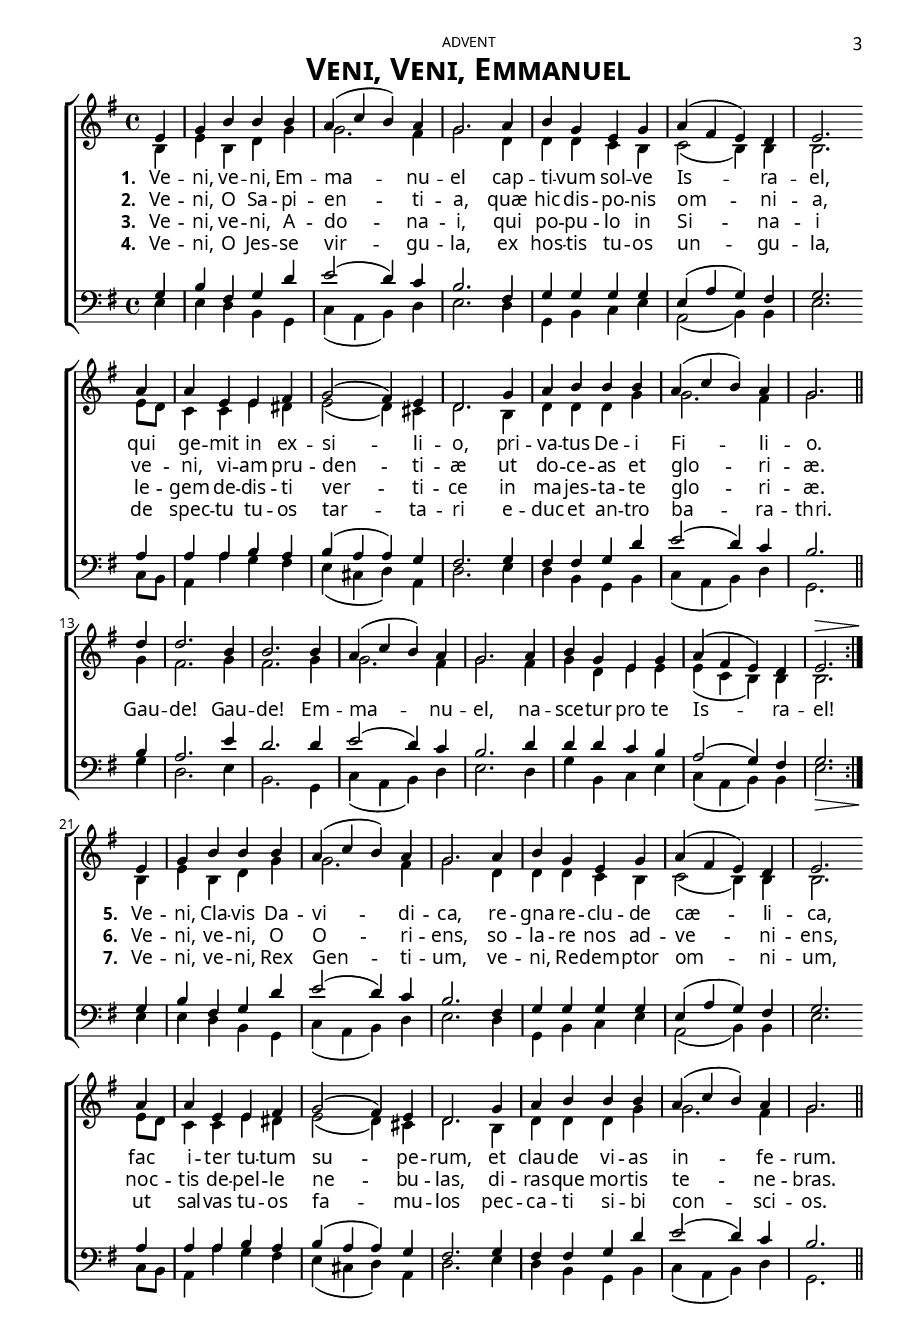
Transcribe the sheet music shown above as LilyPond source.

\version "2.14.2"
\include "util.ly"
\header {
  title = \markup{\override #'(font-name . "Garamond Premier Pro Semibold"){ \abs-fontsize #15 \smallCapsOldStyle"Veni, Veni, Emmanuel"}}
  %composer = \markup\oldStyleNum"Gregorian"
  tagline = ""
}
\paper {
  paper-height = 9\in
  paper-width = 6\in
  indent = 0\in
  %system-system-spacing = #'((basic-distance . 10) (padding . 0))
  system-system-spacing =
    #'((basic-distance . 0)
       (minimum-distance . 0)
       (padding . -10)
       (stretchability . 100))
  ragged-last-bottom = ##f
  ragged-bottom = ##f
  two-sided = ##t
  inner-margin = 0.5\in
  outer-margin = 0.25\in
  top-margin = 0.25\in
  bottom-margin = 0.25\in
  first-page-number = #003
  print-first-page-number = ##t
  headerLine = \markup{\override #'(font-name . "Garamond Premier Pro") \smallCaps advent}
  oddHeaderMarkup = \markup\fill-line{
     \override #'(font-name . "Garamond Premier Pro")\abs-fontsize #8.5
     \combine 
        \fill-line{"" \on-the-fly #print-page-number-check-first
        \oldStylePageNum""
        }
        \fill-line{\headerLine}
  }
  evenHeaderMarkup = \markup {
     \override #'(font-name . "Garamond Premier Pro")\abs-fontsize #8.5
     \combine
        \on-the-fly #print-page-number-check-first
        \oldStylePageNum""
        \fill-line{\headerLine}
  }
}
#(set-global-staff-size 15) \paper{ #(define fonts (make-pango-font-tree "GoudyOlSt BT" "Garamond Premier Pro" "Garamond Premier Pro" (/ 15 20))) }
global = {
  \key g \major
  \time 4/4
  \autoBeamOff
  \override DynamicLineSpanner #'staff-padding = #0.0
  \override DynamicLineSpanner #'Y-extent = #'(-0 . 0)
}

sopMusic = \relative c' {
  \repeat volta 2{
    \partial 4 e4 |
    g b b b |
    a( c b) a |
    g2. a4 |
    b g e g |
    
    a( fis e) d |
    e2. \bar""\break a4 |
    a e e fis |
    g2( fis4) e |
    
    d2. g4 |
    a b b b |
    a( c b) a |
    \partial 2. g2. \bar "||" \break
    
    \partial 4 d'4 |
    d2. b4 |
    b2. b4 |
    a( c b) a |
    g2. a4 |
    b g e g |
    a( fis e) d |
    \partial 2. <<e2. {s2^\> s8. s16\!}>>  \break
  }
  
  
  \partial 4 e4 |
  g b b b |
  a( c b) a |
  g2. a4 |
  b g e g |
  
  a( fis e) d |
  e2. \bar""\break a4 |
  a e e fis |
  g2( fis4) e |
  
  d2. g4 |
  a b b b |
  a( c b) a |
  \partial 2. g2. \bar "||" \break
}
sopWords = \lyricmode {
  
}

altoMusic = \relative c' {
  b4 |
  e b d g |
  g2. fis4 |
  g2. d4 |
  d d c b |
  
  c2(  b4) b |
  b2. e8[ d] |
  c4 c e dis |
  e2( d4) cis |
  
  d2. b4 |
  d d d g |
  g2. fis4 |
  g2. |
  
  g4 |
  fis2. g4 |
  fis2. g4 |
  g2. fis4 |
  g2. fis4 |
  g d e e |
  e( c b) b |
  b2.
  
  
  
  
  b4 |
  e b d g |
  g2. fis4 |
  g2. d4 |
  d d c b |
  
  c2(  b4) b |
  b2. e8[ d] |
  c4 c e dis |
  e2( d4) cis |
  
  d2. b4 |
  d d d g |
  g2. fis4 |
  g2. |
}
altoWords = \lyricmode {
  \dropLyricsVII
  \set stanza = #"1. "
  Ve -- ni, ve -- ni, Em -- ma -- nu -- el
  cap -- ti -- vum sol -- ve Is -- ra -- el,
  qui ge -- mit in ex -- si -- li -- o,
  pri -- va -- tus De -- i Fi -- li -- o.
  
  Gau -- de! Gau -- de! Em -- ma -- nu -- el,
  na -- sce -- tur pro te Is -- ra -- el!
  
  
  \set stanza = #"5. "
  Ve -- ni, Cla -- vis Da -- vi -- di -- ca,
  re -- gna re -- clu -- de cæ -- li -- ca,
  fac i -- ter tu -- tum su -- pe -- rum,
  et clau -- de vi -- as in -- fe -- rum.
}
altoWordsII = \lyricmode {
  \dropLyricsVII
  \set stanza = #"2. "
  Ve -- ni, O Sa -- pi -- en -- ti -- a,
  quæ hic dis -- po -- nis om -- ni -- a,
  ve -- ni, vi -- am pru -- den -- ti -- æ
  ut do -- ce -- as et glo -- ri -- æ.
  
  \repeat unfold 16\skip1
  \set stanza = #"6. "
  Ve -- ni, ve -- ni, O O -- ri -- ens,
  so -- la -- re nos ad -- ve -- ni -- ens,
  noc -- tis de -- pel -- le ne -- bu -- las,
  di -- ras -- que mor -- tis te -- ne -- bras.
}
altoWordsIII = \lyricmode {
  \dropLyricsVII
  \set stanza = #"3. "
  Ve -- ni, ve -- ni, A -- do -- na -- i,
  qui po -- pu -- lo in Si -- na -- i
  le -- gem de -- dis -- ti ver -- ti -- ce
  in ma -- jes -- ta -- te glo -- ri -- æ.
  
  \repeat unfold16\skip1
  \set stanza = #"7. "
  Ve -- ni, ve -- ni, Rex Gen -- ti -- um,
  ve -- ni, Re -- dem -- ptor om -- ni -- um,
  ut sal -- vas tu -- os fa -- mu -- los
  pec -- ca -- ti si -- bi con -- sci -- os.
}
altoWordsIV = \lyricmode {
  \dropLyricsVII
  \set stanza = #"4. "
  Ve -- ni, O Jes -- se vir -- gu -- la,
  ex hos -- tis tu -- os un -- gu -- la,
  de spec -- tu tu -- os tar -- ta -- ri
  e -- duc et an -- tro ba -- ra -- thri.
}
altoWordsV = \lyricmode {
}
altoWordsVI = \lyricmode {
}
altoWordsVII = \lyricmode {
}
tenorMusic = \relative c' {
  g4 |
  b fis g d' |
  e2( d4) c |
  b2. fis4 |
  g g g g |
  
  e( a g) fis |
  g2. a4 |
  a a b a |
  b( a a) g |
  
  fis2. g4 |
  fis fis g d' |
  e2( d4) c |
  b2. |
  
  b4 |
  a2. e'4 |
  d2. d4 |
  e2( d4) c |
  b2. d4 |
  d d c b |
  a2( g4) fis |
  <<g2. {s2_\> s8. s16\!}>>
  
  
  
  
  g4 |
  b fis g d' |
  e2( d4) c |
  b2. fis4 |
  g g g g |
  
  e( a g) fis |
  g2. a4 |
  a a b a |
  b( a a) g |
  
  fis2. g4 |
  fis fis g d' |
  e2( d4) c |
  b2. |
}
tenorWords = \lyricmode {

}

bassMusic = \relative c {
  e4 |
  e d b g |
  c( a b) d |
  e2. d4 |
  g, b c e |
  
  a,2( b4) b |
  e2. c8[ b] |
  a4 a' g fis |
  e( cis d) a |
  
  d2. e4 |
  d b g b |
  c( a b) d |
  g,2. |
  
  g'4 |
  d2. e4 |
  b2. g4 |
  c( a b) d |
  e2. d4 |
  g b, c e |
  c( a b) b |
  e2.
  
  
  
  
  e4 |
  e d b g |
  c( a b) d |
  e2. d4 |
  g, b c e |
  
  a,2( b4) b |
  e2. c8[ b] |
  a4 a' g fis |
  e( cis d) a |
  
  d2. e4 |
  d b g b |
  c( a b) d |
  g,2. |
}
bassWords = \lyricmode {

}

\score {
  <<
   \new ChoirStaff <<
%    \new Lyrics = sopranos \with { \override VerticalAxisGroup #'nonstaff-relatedstaff-spacing = #'((basic-distance . 1)) }
    \new Staff = women <<
      \new Voice = "sopranos" { \voiceOne << \global \sopMusic >> }
      \new Voice = "altos" { \voiceTwo << \global \altoMusic >> }
    >>
    \new Lyrics \with { alignAboveContext = #"women" \override VerticalAxisGroup #'nonstaff-relatedstaff-spacing = #'((basic-distance . 1))} \lyricsto "sopranos" \sopWords
    \new Lyrics = "altosVII"  \with { alignBelowContext = #"women" \override VerticalAxisGroup #'nonstaff-relatedstaff-spacing = #'((basic-distance . 1)) } \lyricsto "sopranos" \altoWordsVII
    \new Lyrics = "altosVI"  \with { alignBelowContext = #"women" \override VerticalAxisGroup #'nonstaff-relatedstaff-spacing = #'((basic-distance . 1)) } \lyricsto "sopranos" \altoWordsVI
    \new Lyrics = "altosV"  \with { alignBelowContext = #"women" \override VerticalAxisGroup #'nonstaff-relatedstaff-spacing = #'((basic-distance . 1)) } \lyricsto "sopranos" \altoWordsV
    \new Lyrics = "altosIV"  \with { alignBelowContext = #"women" \override VerticalAxisGroup #'nonstaff-relatedstaff-spacing = #'((basic-distance . 1)) } \lyricsto "sopranos" \altoWordsIV
    \new Lyrics = "altosIII"  \with { alignBelowContext = #"women" \override VerticalAxisGroup #'nonstaff-relatedstaff-spacing = #'((basic-distance . 1)) } \lyricsto "sopranos" \altoWordsIII
    \new Lyrics = "altosII"  \with { alignBelowContext = #"women" \override VerticalAxisGroup #'nonstaff-relatedstaff-spacing = #'((basic-distance . 1)) } \lyricsto "sopranos" \altoWordsII
    \new Lyrics = "altos"  \with { alignBelowContext = #"women" \override VerticalAxisGroup #'nonstaff-relatedstaff-spacing = #'((basic-distance . 1)) } \lyricsto "sopranos" \altoWords
   \new Staff = men <<
      \clef bass
      \new Voice = "tenors" { \voiceOne << \global \tenorMusic >> }
      \new Voice = "basses" { \voiceTwo << \global \bassMusic >> }
    >>
    \new Lyrics \with { alignAboveContext = #"men" \override VerticalAxisGroup #'nonstaff-relatedstaff-spacing = #'((basic-distance . 1)) } \lyricsto "tenors" \tenorWords
    \new Lyrics \with { alignBelowContext = #"men" \override VerticalAxisGroup #'nonstaff-relatedstaff-spacing = #'((basic-distance . 1)) } \lyricsto "basses" \bassWords
  >>
%    \new PianoStaff << \new Staff { \new Voice { \pianoRH } } \new Staff { \clef "bass" \pianoLH } >>
  >>
  \layout {
    \context {
      \Score
      %\override SpacingSpanner #'base-shortest-duration = #(ly:make-moment 1 8)
      %\override SpacingSpanner #'common-shortest-duration = #(ly:make-moment 1 4)
    }
    \context {
      % Remove all empty staves
      % \Staff \RemoveEmptyStaves \override VerticalAxisGroup #'remove-first = ##t
    }
    \context {
      \Lyrics
      \override LyricText #'X-offset = #center-on-word
    }
  }
  \midi {
    \tempo 4 = 100
    \set Staff.midiInstrument = "flute"
  
    \context {
      \Voice
      \remove "Dynamic_performer"
    }
  }
}
